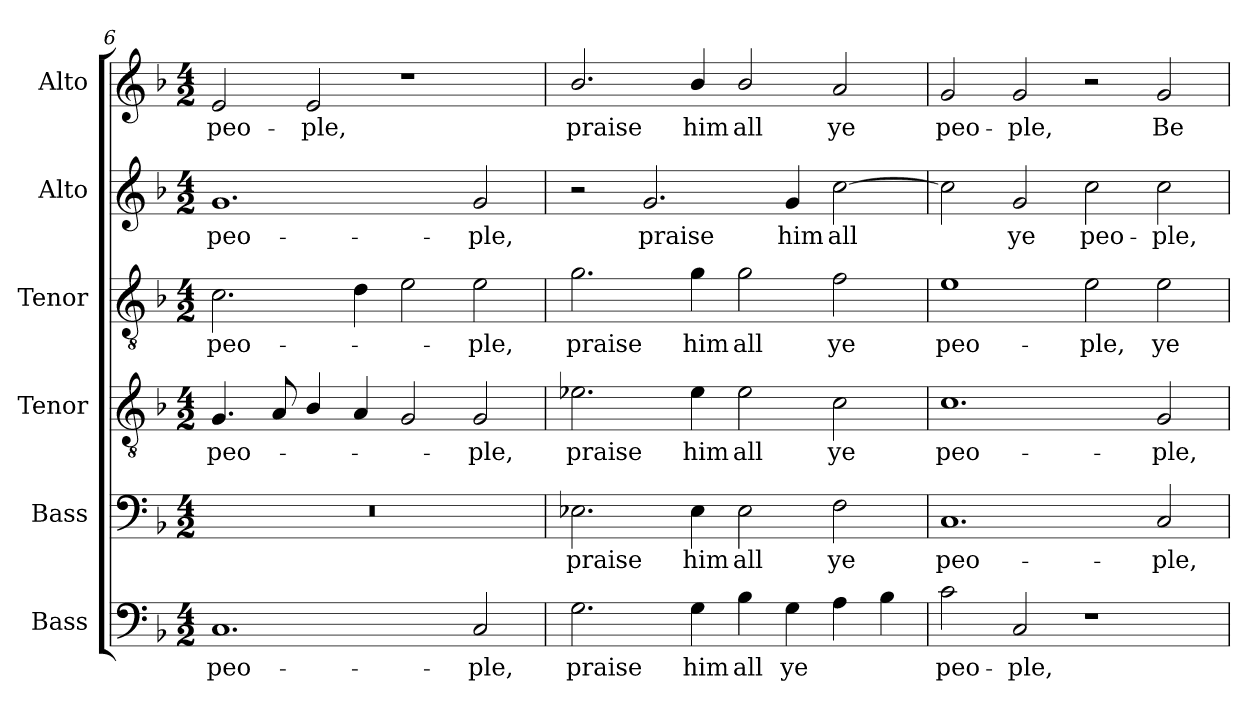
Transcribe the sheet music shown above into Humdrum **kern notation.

**kern	**text	**kern	**text	**kern	**text	**kern	**text	**kern	**text	**kern	**text
*part6	*part6	*part5	*part5	*part4	*part4	*part3	*part3	*part2	*part2	*part1	*part1
*staff6	*staff6	*staff5	*staff5	*staff4	*staff4	*staff3	*staff3	*staff2	*staff2	*staff1	*staff1
*I"Bass	*	*I"Bass	*	*I"Tenor	*	*I"Tenor	*	*I"Alto	*	*I"Alto	*
*I'B.	*	*I'B.	*	*I'T.	*	*I'T.	*	*I'A.	*	*I'A.	*
*clefF4	*	*clefF4	*	*clefGv2	*	*clefGv2	*	*clefG2	*	*clefG2	*
*	*	*	*	*ITrd7c12	*	*ITrd7c12	*	*	*	*	*
*k[b-]	*	*k[b-]	*	*k[b-]	*	*k[b-]	*	*k[b-]	*	*k[b-]	*
*F:	*	*F:	*	*F:	*	*F:	*	*F:	*	*F:	*
*M4/2	*	*M4/2	*	*M4/2	*	*M4/2	*	*M4/2	*	*M4/2	*
=6	=6	=6	=6	=6	=6	=6	=6	=6	=6	=6	=6
!	!LO:LY:b:color=#000000	!LO:N:vis=1	!	!	!	!	!	!	!	!	!
!	!	!	!	!	!LO:LY:b:color=#000000	!	!	!	!	!	!
!	!	!	!	!	!	!	!LO:LY:b:color=#000000	!	!	!	!
!	!	!	!	!	!	!	!	!	!LO:LY:b:color=#000000	!	!
!	!	!	!	!	!	!	!	!	!	!	!LO:LY:b:color=#000000
1.Ci	peo-	0r	.	4.GGi/	peo-	2.Ci\	peo-	1.gi	peo-	2ei/	peo-
.	.	.	.	8AAi/	.	.	.	.	.	.	.
!	!	!	!	!	!	!	!	!	!	!	!LO:LY:b:color=#000000
.	.	.	.	4BB-i/	.	.	.	.	.	2ei/	-ple,
.	.	.	.	4AAi/	.	4Di\	.	.	.	.	.
.	.	.	.	2GGi/	.	2Ei\	.	.	.	1r	.
!	!LO:LY:b:color=#000000	!	!	!	!	!	!	!	!	!	!
!	!	!	!	!	!LO:LY:b:color=#000000	!	!	!	!	!	!
!	!	!	!	!	!	!	!LO:LY:b:color=#000000	!	!	!	!
!	!	!	!	!	!	!	!	!	!LO:LY:b:color=#000000	!	!
2Ci/	-ple,	.	.	2GGi/	-ple,	2Ei\	-ple,	2gi/	-ple,	.	.
=7	=7	=7	=7	=7	=7	=7	=7	=7	=7	=7	=7
!	!LO:LY:b:color=#000000	!	!	!	!	!	!	!	!	!	!
!	!	!	!LO:LY:b:color=#000000	!	!	!	!	!	!	!	!
!	!	!	!	!	!LO:LY:b:color=#000000	!	!	!	!	!	!
!	!	!	!	!	!	!	!LO:LY:b:color=#000000	!	!	!	!
!	!	!	!	!	!	!	!	!	!	!	!LO:LY:b:color=#000000
2.Gi\	praise	2.E-Xi\	praise	2.E-Xi\	praise	2.Gi\	praise	2r	.	2.b-i/	praise
!	!	!	!	!	!	!	!	!	!LO:LY:b:color=#000000	!	!
.	.	.	.	.	.	.	.	2.gi/	praise	.	.
!	!LO:LY:b:color=#000000	!	!	!	!	!	!	!	!	!	!
!	!	!	!LO:LY:b:color=#000000	!	!	!	!	!	!	!	!
!	!	!	!	!	!LO:LY:b:color=#000000	!	!	!	!	!	!
!	!	!	!	!	!	!	!LO:LY:b:color=#000000	!	!	!	!
!	!	!	!	!	!	!	!	!	!	!	!LO:LY:b:color=#000000
4Gi\	him	4E-i\	him	4E-i\	him	4Gi\	him	.	.	4b-i/	him
!	!LO:LY:b:color=#000000	!	!	!	!	!	!	!	!	!	!
!	!	!	!LO:LY:b:color=#000000	!	!	!	!	!	!	!	!
!	!	!	!	!	!LO:LY:b:color=#000000	!	!	!	!	!	!
!	!	!	!	!	!	!	!LO:LY:b:color=#000000	!	!	!	!
!	!	!	!	!	!	!	!	!	!	!	!LO:LY:b:color=#000000
4B-i\	all	2E-i\	all	2E-i\	all	2Gi\	all	.	.	2b-i/	all
!	!LO:LY:b:color=#000000	!	!	!	!	!	!	!	!	!	!
!	!	!	!	!	!	!	!	!	!LO:LY:b:color=#000000	!	!
4Gi\	ye	.	.	.	.	.	.	4gi/	him	.	.
!	!	!	!LO:LY:b:color=#000000	!	!	!	!	!	!	!	!
!	!	!	!	!	!LO:LY:b:color=#000000	!	!	!	!	!	!
!	!	!	!	!	!	!	!LO:LY:b:color=#000000	!	!	!	!
!	!	!	!	!	!	!	!	!	!LO:LY:b:color=#000000	!	!
!	!	!	!	!	!	!	!	!	!	!	!LO:LY:b:color=#000000
4Ai\	.	2Fi\	ye	2Ci\	ye	2Fi\	ye	[2cci\	all	2ai/	ye
4B-i\	.	.	.	.	.	.	.	.	.	.	.
!!LO:PB:g=z
=8	=8	=8	=8	=8	=8	=8	=8	=8	=8	=8	=8
!	!LO:LY:b:color=#000000	!	!	!	!	!	!	!	!	!	!
!	!	!	!LO:LY:b:color=#000000	!	!	!	!	!	!	!	!
!	!	!	!	!	!LO:LY:b:color=#000000	!	!	!	!	!	!
!	!	!	!	!	!	!	!LO:LY:b:color=#000000	!	!	!	!
!	!	!	!	!	!	!	!	!	!	!	!LO:LY:b:color=#000000
2ci\	peo-	1.Ci	peo-	1.Ci	peo-	1Ei	peo-	2cci\]	.	2gi/	peo-
!	!LO:LY:b:color=#000000	!	!	!	!	!	!	!	!	!	!
!	!	!	!	!	!	!	!	!	!LO:LY:b:color=#000000	!	!
!	!	!	!	!	!	!	!	!	!	!	!LO:LY:b:color=#000000
2Ci/	-ple,	.	.	.	.	.	.	2gi/	ye	2gi/	-ple,
!	!	!	!	!	!	!	!LO:LY:b:color=#000000	!	!	!	!
!	!	!	!	!	!	!	!	!	!LO:LY:b:color=#000000	!	!
1r	.	.	.	.	.	2Ei\	-ple,	2cci\	peo-	2r	.
!	!	!	!LO:LY:b:color=#000000	!	!	!	!	!	!	!	!
!	!	!	!	!	!LO:LY:b:color=#000000	!	!	!	!	!	!
!	!	!	!	!	!	!	!LO:LY:b:color=#000000	!	!	!	!
!	!	!	!	!	!	!	!	!	!LO:LY:b:color=#000000	!	!
!	!	!	!	!	!	!	!	!	!	!	!LO:LY:b:color=#000000
.	.	2Ci/	-ple,	2GGi/	-ple,	2Ei\	ye	2cci\	-ple,	2gi/	Be-
=	=	=	=	=	=	=	=	=	=	=	=
*-	*-	*-	*-	*-	*-	*-	*-	*-	*-	*-	*-
